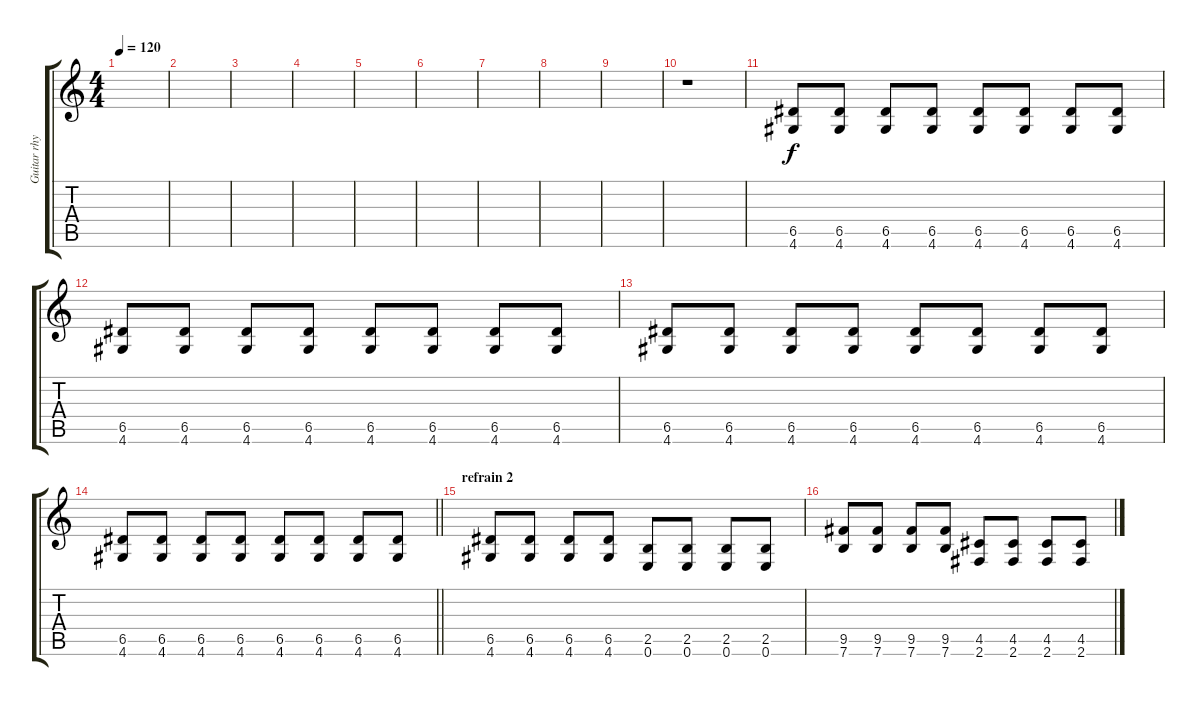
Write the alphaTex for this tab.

\track ("Guitar rhythm" "Guitar rhy") {instrument overdrivenguitar}
\staff {score tabs}
\tuning (E4 B3 G3 D3 A2 E2) {hide}
\ts (4 4)
\tempo 120
\clef g2
\ks c
|
|
|
|
|
|
|
|
|
r.1{volume 0} |
(6.5 4.6).8{volume 13} (6.5 4.6).8 (6.5 4.6).8 (6.5 4.6).8 (6.5 4.6).8 (6.5 4.6).8 (6.5 4.6).8 (6.5 4.6).8 |
(6.5 4.6).8 (6.5 4.6).8 (6.5 4.6).8 (6.5 4.6).8 (6.5 4.6).8 (6.5 4.6).8 (6.5 4.6).8 (6.5 4.6).8 |
(6.5 4.6).8 (6.5 4.6).8 (6.5 4.6).8 (6.5 4.6).8 (6.5 4.6).8 (6.5 4.6).8 (6.5 4.6).8 (6.5 4.6).8 |
\barLineRight lightlight
(6.5 4.6).8 (6.5 4.6).8 (6.5 4.6).8 (6.5 4.6).8 (6.5 4.6).8 (6.5 4.6).8 (6.5 4.6).8 (6.5 4.6).8 |
\section ("" "refrain 2")
(6.5 4.6).8 (6.5 4.6).8 (6.5 4.6).8 (6.5 4.6).8 (2.5 0.6).8 (2.5 0.6).8 (2.5 0.6).8 (2.5 0.6).8 |
(9.5 7.6).8 (9.5 7.6).8 (9.5 7.6).8 (9.5 7.6).8 (4.5 2.6).8 (4.5 2.6).8 (4.5 2.6).8 (4.5 2.6).8
